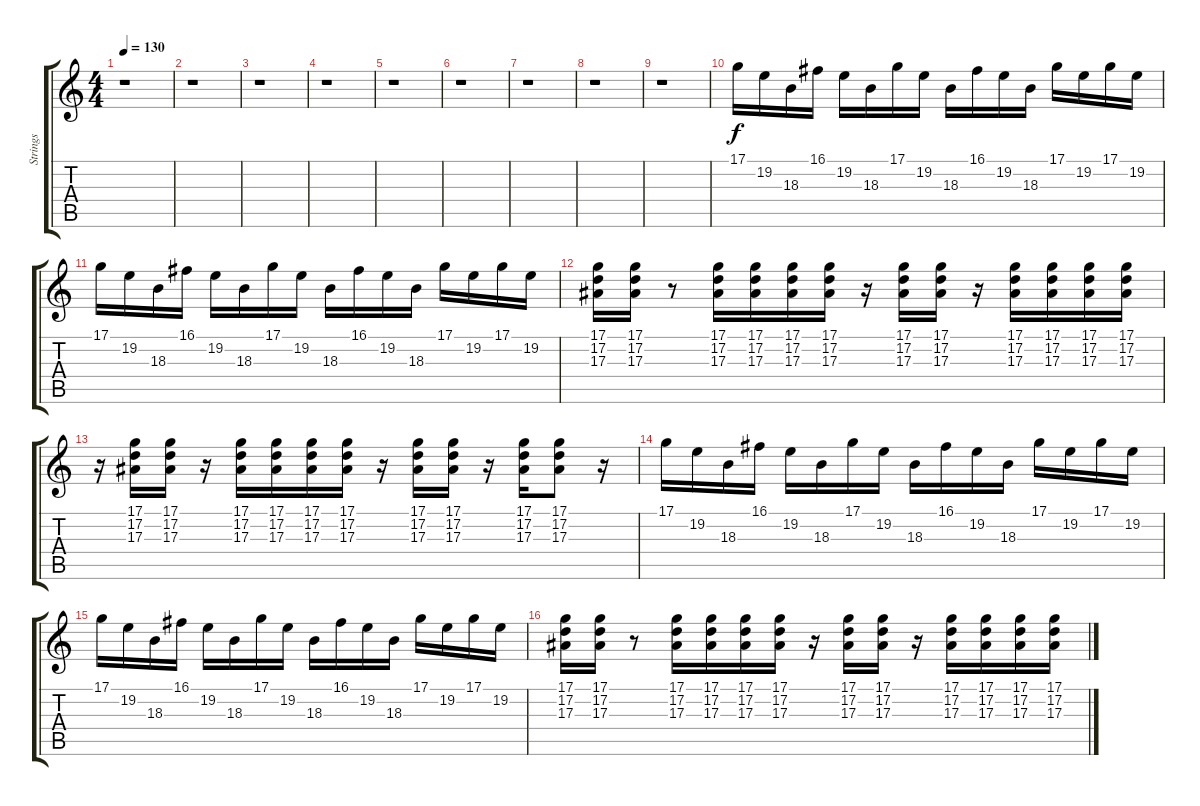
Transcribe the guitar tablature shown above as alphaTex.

\track ("Strings" "Strings") {instrument stringensemble1}
\staff {score tabs}
\tuning (D4 A3 F3 C3 G2 D2) {hide}
\ts (4 4)
\tempo 130
\clef g2
\ks c
r.1{dy f} |
r.1 |
r.1 |
r.1 |
r.1 |
r.1 |
r.1 |
r.1 |
r.1 |
17.1.16 19.2.16 18.3.16 16.1.16 19.2.16 18.3.16 17.1.16 19.2.16 18.3.16 16.1.16 19.2.16 18.3.16 17.1.16 19.2.16 17.1.16 19.2.16 |
17.1.16 19.2.16 18.3.16 16.1.16 19.2.16 18.3.16 17.1.16 19.2.16 18.3.16 16.1.16 19.2.16 18.3.16 17.1.16 19.2.16 17.1.16 19.2.16 |
(17.1 17.2 17.3).16 (17.1 17.2 17.3).16 r.8 (17.1 17.2 17.3).16 (17.1 17.2 17.3).16 (17.1 17.2 17.3).16 (17.1 17.2 17.3).16 r.16 (17.1 17.2 17.3).16 (17.1 17.2 17.3).16 r.16 (17.1 17.2 17.3).16 (17.1 17.2 17.3).16 (17.1 17.2 17.3).16 (17.1 17.2 17.3).16 |
r.16 (17.1 17.2 17.3).16 (17.1 17.2 17.3).16 r.16 (17.1 17.2 17.3).16 (17.1 17.2 17.3).16 (17.1 17.2 17.3).16 (17.1 17.2 17.3).16 r.16 (17.1 17.2 17.3).16 (17.1 17.2 17.3).16 r.16 (17.1 17.2 17.3).16 (17.1 17.2 17.3).8 r.16 |
17.1.16 19.2.16 18.3.16 16.1.16 19.2.16 18.3.16 17.1.16 19.2.16 18.3.16 16.1.16 19.2.16 18.3.16 17.1.16 19.2.16 17.1.16 19.2.16 |
17.1.16 19.2.16 18.3.16 16.1.16 19.2.16 18.3.16 17.1.16 19.2.16 18.3.16 16.1.16 19.2.16 18.3.16 17.1.16 19.2.16 17.1.16 19.2.16 |
(17.1 17.2 17.3).16 (17.1 17.2 17.3).16 r.8 (17.1 17.2 17.3).16 (17.1 17.2 17.3).16 (17.1 17.2 17.3).16 (17.1 17.2 17.3).16 r.16 (17.1 17.2 17.3).16 (17.1 17.2 17.3).16 r.16 (17.1 17.2 17.3).16 (17.1 17.2 17.3).16 (17.1 17.2 17.3).16 (17.1 17.2 17.3).16
